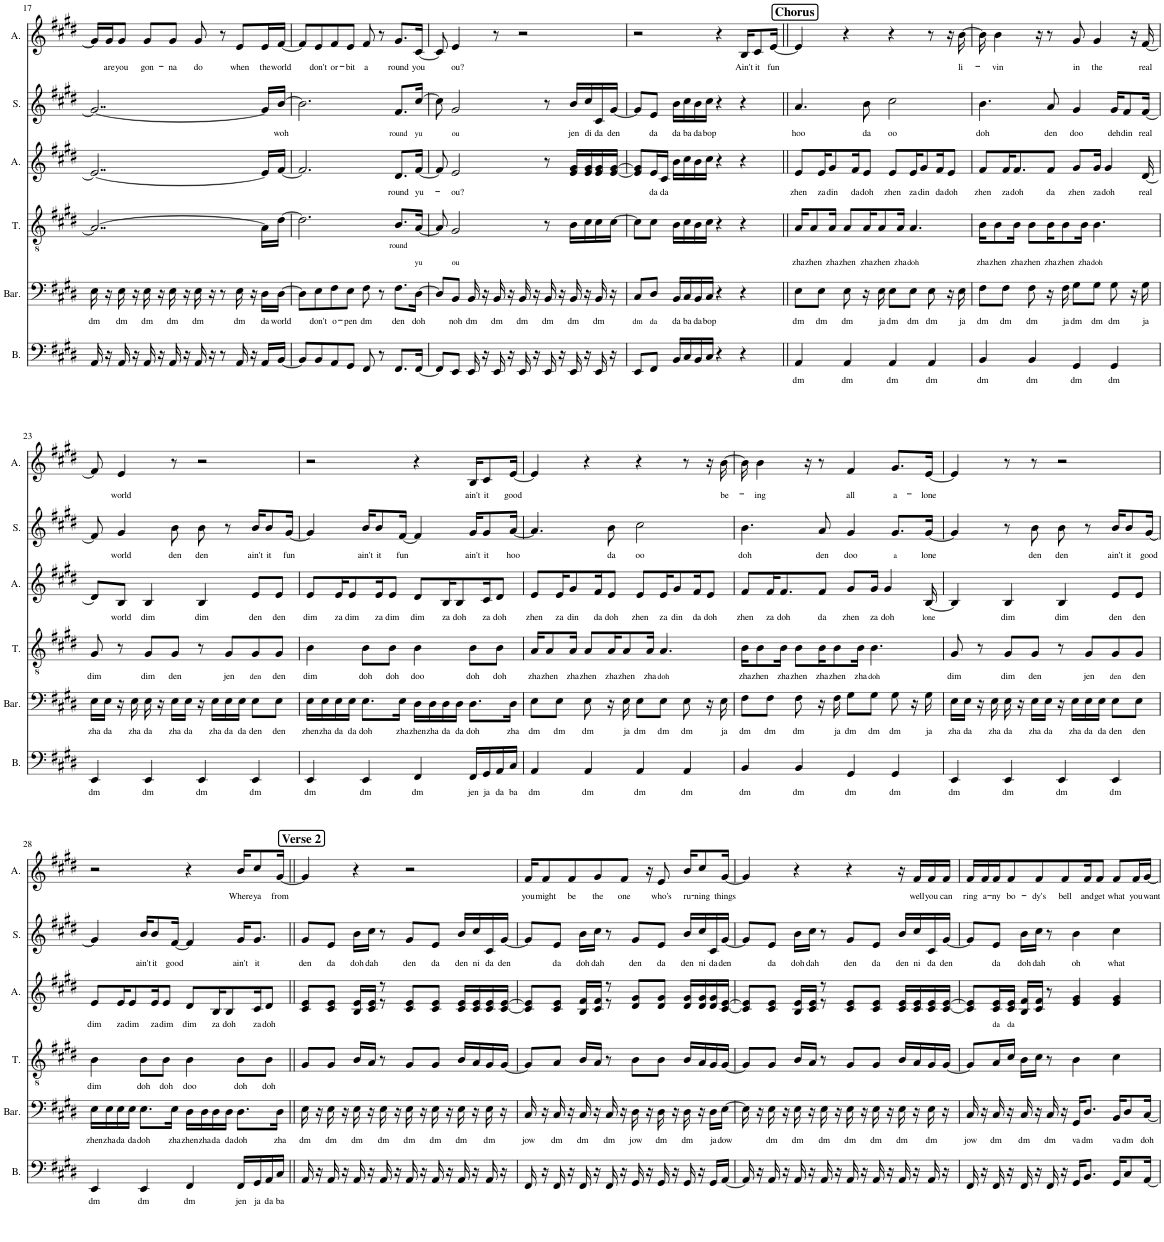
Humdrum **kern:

**kern	**text	**kern	**text	**kern	**text	**kern	**text	**kern	**text	**kern	**text
*part6	*part6	*part5	*part5	*part4	*part4	*part3	*part3	*part2	*part2	*part1	*part1
*staff6	*staff6	*staff5	*staff5	*staff4	*staff4	*staff3	*staff3	*staff2	*staff2	*staff1	*staff1
*I"Bass	*	*I"Baritone	*	*I"Tenor	*	*I"Alto	*	*I"Soprano	*	*I"Alto	*
*I'B.	*	*I'Bar.	*	*I'T.	*	*I'A.	*	*I'S.	*	*I'A.	*
!!LO:PB:g=z
*clefF4	*	*clefF4	*	*clefGv2	*	*clefG2	*	*clefG2	*	*clefG2	*
*k[f#c#g#d#]	*	*k[f#c#g#d#]	*	*k[f#c#g#d#]	*	*k[f#c#g#d#]	*	*k[f#c#g#d#]	*	*k[f#c#g#d#]	*
*M4/4	*	*M4/4	*	*M4/4	*	*M4/4	*	*M4/4	*	*M4/4	*
=17	=17	=17	=17	=17	=17	=17	=17	=17	=17	=17	=17
!	!	!	!LO:LY:b	!	!	!	!	!	!	!	!
16AA/	.	16E\	dm	2..A/_	.	2..e/_	.	2..g#/_	.	16g#/LL]	.
!	!	!	!	!	!	!	!	!	!	!	!LO:LY:b
16r	.	16r	.	.	.	.	.	.	.	16g#/J	are
!	!	!	!LO:LY:b	!	!	!	!	!	!	!	!LO:LY:b
16AA/	.	16E\	dm	.	.	.	.	.	.	8g#/J	you
16r	.	16r	.	.	.	.	.	.	.	.	.
!	!	!	!LO:LY:b	!	!	!	!	!	!	!	!LO:LY:b
16AA/	.	16E\	dm	.	.	.	.	.	.	8g#/L	gon-
16r	.	16r	.	.	.	.	.	.	.	.	.
!	!	!	!LO:LY:b	!	!	!	!	!	!	!	!LO:LY:b
16AA/	.	16E\	dm	.	.	.	.	.	.	8g#/J	-na
16r	.	16r	.	.	.	.	.	.	.	.	.
!	!	!	!LO:LY:b	!	!	!	!	!	!	!	!LO:LY:b
16AA/	.	16E\	dm	.	.	.	.	.	.	8g#/	do
16r	.	16r	.	.	.	.	.	.	.	.	.
8r	.	8r	.	.	.	.	.	.	.	8r	.
!	!	!	!LO:LY:b	!	!	!	!	!	!	!	!LO:LY:b
16AA/	.	16E\	dm	.	.	.	.	.	.	8e/L	when
16r	.	16r	.	.	.	.	.	.	.	.	.
!	!	!	!LO:LY:b	!	!	!	!	!	!	!	!LO:LY:b
16AA/LL	.	16D#\LL	da	16A\LL]	.	16e/LL]	.	16g#/LL]	.	16e/L	the
!	!	!	!LO:LY:b	!	!	!	!	!	!LO:LY:b	!	!LO:LY:b
[16BB/JJ	.	[16D#\JJ	world	[16d#\JJ	.	[16f#/JJ	.	[16b/JJ	woh	[16f#/JJ	world
=18	=18	=18	=18	=18	=18	=18	=18	=18	=18	=18	=18
8BB/L]	.	8D#\L]	.	2.d#\]	.	2.f#/]	.	2.b\]	.	8f#/L]	.
!	!	!	!LO:LY:b	!	!	!	!	!	!	!	!LO:LY:b
8BB/	.	8E\	don't	.	.	.	.	.	.	8e/	don't
!	!	!	!LO:LY:b	!	!	!	!	!	!	!	!LO:LY:b
8AA/	.	8F#\	o-	.	.	.	.	.	.	8f#/	or-
!	!	!	!LO:LY:b	!	!	!	!	!	!	!	!LO:LY:b
8GG#/J	.	8E\J	-pen	.	.	.	.	.	.	8e/J	-bit
!	!	!	!LO:LY:b	!	!	!	!	!	!	!	!LO:LY:b
8FF#/	.	8F#\	dm	.	.	.	.	.	.	8f#/	a
8r	.	8r	.	.	.	.	.	.	.	8r	.
!	!	!	!LO:LY:b	!	!LO:LY:b	!	!LO:LY:b	!	!LO:LY:b	!	!LO:LY:b
8.FF#/L	.	8.F#\L	den	8.B/L	round	8.d#/L	round	8.f#/L	round	8.g#/L	round
!	!	!	!LO:LY:b	!	!LO:LY:b	!	!LO:LY:b	!	!LO:LY:b	!	!LO:LY:b
[16FF#/Jk	.	[16D#\Jk	doh	[16A/Jk	yu	[16f#/Jk	yu-	[16cc#/Jk	yu	[16c#/Jk	you
=19	=19	=19	=19	=19	=19	=19	=19	=19	=19	=19	=19
8FF#/L]	.	8D#/L]	.	8A/]	.	8f#/]	.	8cc#\]	.	8c#/]	.
!	!	!	!LO:LY:b	!	!LO:LY:b	!	!LO:LY:b	!	!LO:LY:b	!	!LO:LY:b
8EE/J	.	8BB/J	noh	2G#/	ou	2e/	-ou?	2g#/	ou	4e/	ou?
!	!	!	!LO:LY:b	!	!	!	!	!	!	!	!
16EE/	.	16BB/	dm	.	.	.	.	.	.	.	.
16r	.	16r	.	.	.	.	.	.	.	.	.
!	!	!	!LO:LY:b	!	!	!	!	!	!	!	!
16EE/	.	16BB/	dm	.	.	.	.	.	.	8r	.
16r	.	16r	.	.	.	.	.	.	.	.	.
!	!	!	!LO:LY:b	!	!	!	!	!	!	!	!
16EE/	.	16BB/	dm	.	.	.	.	.	.	2r	.
16r	.	16r	.	.	.	.	.	.	.	.	.
!	!	!	!LO:LY:b	!	!	!	!	!	!	!	!
16EE/	.	16BB/	dm	8r	.	8r	.	8r	.	.	.
16r	.	16r	.	.	.	.	.	.	.	.	.
!	!	!	!LO:LY:b	!	!	!	!	!	!LO:LY:b	!	!
16EE/	.	16BB/	dm	16B\LL	.	16e/ 16g#/LL	.	16b/LL	jen	.	.
!	!	!	!	!	!	!	!	!	!LO:LY:b	!	!
16r	.	16r	.	16c#\	.	16e/ 16g#/	.	16cc#/	di	.	.
!	!	!	!LO:LY:b	!	!	!	!	!	!LO:LY:b	!	!
16EE/	.	16BB/	dm	16c#\	.	16e/ 16g#/	.	16c#/	da	.	.
!	!	!	!	!	!	!	!	!	!LO:LY:b	!	!
16r	.	16r	.	[16c#\JJ	.	[16e/ [16g#/JJ	.	[16g#/JJ	den	.	.
=20	=20	=20	=20	=20	=20	=20	=20	=20	=20	=20	=20
!	!	!	!LO:LY:b	!	!	!	!	!	!	!	!
8EE/L	.	8C#/L	dm	8c#\L]	.	8e/] 8g#/]L	.	8g#/L]	.	2r	.
!	!	!	!LO:LY:b	!	!	!	!LO:LY:b	!	!LO:LY:b	!	!
8FF#/J	.	8D#/J	da	8c#\J	.	16e/L	da	8e/J	da	.	.
!	!	!	!	!	!	!	!LO:LY:b	!	!	!	!
.	.	.	.	.	.	16c#/JJ	da	.	.	.	.
!	!	!	!LO:LY:b	!	!	!	!	!	!LO:LY:b	!	!
16BB/LL	.	16BB/LL	da	16B\LL	.	16b\LL	.	16b\LL	da	.	.
!	!	!	!LO:LY:b	!	!	!	!	!	!LO:LY:b	!	!
16C#/	.	16C#/	ba	16c#\	.	16cc#\	.	16cc#\	ba	.	.
!	!	!	!LO:LY:b	!	!	!	!	!	!LO:LY:b	!	!
16BB/	.	16BB/	da	16B\	.	16b\	.	16b\	da	.	.
!	!	!	!LO:LY:b	!	!	!	!	!	!LO:LY:b	!	!
16C#/JJ	.	16C#/JJ	bop	16c#\JJ	.	16cc#\JJ	.	16cc#\JJ	bop	.	.
4r	.	4r	.	4r	.	4r	.	4r	.	4r	.
!	!	!	!	!	!	!	!	!	!	!	!LO:LY:b
4r	.	4r	.	4r	.	4r	.	4r	.	16B/KL	Ain't
!	!	!	!	!	!	!	!	!	!	!	!LO:LY:b
.	.	.	.	.	.	.	.	.	.	8c#/	it
!	!	!	!	!	!	!	!	!	!	!	!LO:LY:b
.	.	.	.	.	.	.	.	.	.	[16e/Jk	fun
=21||	=21||	=21||	=21||	=21||	=21||	=21||	=21||	=21||	=21||	=21||	=21||
!	!	!	!	!	!	!	!	!	!	!LO:TX:a:B:t=Chorus	!
!	!LO:LY:b	!	!LO:LY:b	!	!LO:LY:b	!	!LO:LY:b	!	!LO:LY:b	!	!
4AA/	dm	8E\L	dm	16A/KL	zha	8e/L	zhen	4.a/	hoo	4e/]	.
!	!	!	!	!	!LO:LY:b	!	!	!	!	!	!
.	.	.	.	8A/	zhen	.	.	.	.	.	.
!	!	!	!LO:LY:b	!	!	!	!LO:LY:b	!	!	!	!
.	.	8E\J	dm	.	.	16e/K	za	.	.	.	.
!	!	!	!	!	!LO:LY:b	!	!LO:LY:b	!	!	!	!
.	.	.	.	16A/Jk	zha	8g#/	din	.	.	.	.
!	!LO:LY:b	!	!LO:LY:b	!	!LO:LY:b	!	!	!	!	!	!
4AA/	dm	8E\	dm	8A/L	zhen	.	.	.	.	4r	.
!	!	!	!	!	!	!	!LO:LY:b	!	!	!	!
.	.	.	.	.	.	16f#/K	da	.	.	.	.
!	!	!	!	!	!LO:LY:b	!	!LO:LY:b	!	!LO:LY:b	!	!
.	.	16r	.	16A/K	zha	8e/J	doh	8b\	da	.	.
!	!	!	!LO:LY:b	!	!LO:LY:b	!	!	!	!	!	!
.	.	16E\	ja	8A/	zhen	.	.	.	.	.	.
!	!LO:LY:b	!	!LO:LY:b	!	!	!	!LO:LY:b	!	!LO:LY:b	!	!
4AA/	dm	8E\L	dm	.	.	8e/L	zhen	2cc#\	oo	4r	.
!	!	!	!	!	!LO:LY:b	!	!	!	!	!	!
.	.	.	.	16A/Jk	zha	.	.	.	.	.	.
!	!	!	!LO:LY:b	!	!LO:LY:b	!	!LO:LY:b	!	!	!	!
.	.	8E\J	dm	4.A/	doh	16e/K	za	.	.	.	.
!	!	!	!	!	!	!	!LO:LY:b	!	!	!	!
.	.	.	.	.	.	8g#/	din	.	.	.	.
!	!LO:LY:b	!	!LO:LY:b	!	!	!	!	!	!	!	!
4AA/	dm	8E\	dm	.	.	.	.	.	.	8r	.
!	!	!	!	!	!	!	!LO:LY:b	!	!	!	!
.	.	.	.	.	.	16f#/K	da	.	.	.	.
!	!	!	!	!	!	!	!LO:LY:b	!	!	!	!
.	.	16r	.	.	.	8e/J	doh	.	.	16r	.
!	!	!	!LO:LY:b	!	!	!	!	!	!	!	!LO:LY:b
.	.	16E\	ja	.	.	.	.	.	.	[16b\	li-
=22	=22	=22	=22	=22	=22	=22	=22	=22	=22	=22	=22
!	!LO:LY:b	!	!LO:LY:b	!	!LO:LY:b	!	!LO:LY:b	!	!LO:LY:b	!	!
4BB/	dm	8F#\L	dm	16B\KL	zha	8f#/L	zhen	4.b\	doh	16b\]	.
!	!	!	!	!	!LO:LY:b	!	!	!	!	!	!LO:LY:b
.	.	.	.	8B\	zhen	.	.	.	.	4b\	-vin
!	!	!	!LO:LY:b	!	!	!	!LO:LY:b	!	!	!	!
.	.	8F#\J	dm	.	.	16f#/K	za	.	.	.	.
!	!	!	!	!	!LO:LY:b	!	!LO:LY:b	!	!	!	!
.	.	.	.	16B\Jk	zha	8.f#/	doh	.	.	.	.
!	!LO:LY:b	!	!LO:LY:b	!	!LO:LY:b	!	!	!	!	!	!
4BB/	dm	8F#\	dm	8B\L	zhen	.	.	.	.	.	.
.	.	.	.	.	.	.	.	.	.	16r	.
!	!	!	!	!	!LO:LY:b	!	!LO:LY:b	!	!LO:LY:b	!	!
.	.	16r	.	16B\K	zha	8f#/J	da	8a/	den	8r	.
!	!	!	!LO:LY:b	!	!LO:LY:b	!	!	!	!	!	!
.	.	16F#\	ja	8B\	zhen	.	.	.	.	.	.
!	!LO:LY:b	!	!LO:LY:b	!	!	!	!LO:LY:b	!	!LO:LY:b	!	!LO:LY:b
4GG#/	dm	8G#\L	dm	.	.	8g#/L	zhen	4g#/	doo	8g#/	in
!	!	!	!	!	!LO:LY:b	!	!	!	!	!	!
.	.	.	.	16B\Jk	zha	.	.	.	.	.	.
!	!	!	!LO:LY:b	!	!LO:LY:b	!	!LO:LY:b	!	!	!	!LO:LY:b
.	.	8G#\J	dm	4.B\	doh	16g#/Jk	za	.	.	4g#/	the
!	!	!	!	!	!	!	!LO:LY:b	!	!	!	!
.	.	.	.	.	.	4g#/	doh	.	.	.	.
!	!LO:LY:b	!	!LO:LY:b	!	!	!	!	!	!LO:LY:b	!	!
4GG#/	dm	8G#\	dm	.	.	.	.	16g#/KL	deh	.	.
!	!	!	!	!	!	!	!	!	!LO:LY:b	!	!
.	.	.	.	.	.	.	.	8f#/	din	.	.
.	.	16r	.	.	.	.	.	.	.	16r	.
!	!	!	!LO:LY:b	!	!	!	!LO:LY:b	!	!LO:LY:b	!	!LO:LY:b
.	.	16G#\	ja	.	.	[16d#/	real	[16f#/Jk	real	[16f#/	real
!!LO:LB:g=z
=23	=23	=23	=23	=23	=23	=23	=23	=23	=23	=23	=23
!	!LO:LY:b	!	!LO:LY:b	!	!LO:LY:b	!	!	!	!	!	!
4EE/	dm	16E\LL	zha	8G#/	dim	8d#/L]	.	8f#/]	.	8f#/]	.
!	!	!	!LO:LY:b	!	!	!	!	!	!	!	!
.	.	16E\JJ	da	.	.	.	.	.	.	.	.
!	!	!	!	!	!	!	!LO:LY:b	!	!LO:LY:b	!	!LO:LY:b
.	.	16r	.	8r	.	8B/J	world	4g#/	world	4e/	world
!	!	!	!LO:LY:b	!	!	!	!	!	!	!	!
.	.	16E\	zha	.	.	.	.	.	.	.	.
!	!LO:LY:b	!	!LO:LY:b	!	!LO:LY:b	!	!LO:LY:b	!	!	!	!
4EE/	dm	16E\	da	8G#/L	dim	4B/	dim	.	.	.	.
.	.	16r	.	.	.	.	.	.	.	.	.
!	!	!	!LO:LY:b	!	!LO:LY:b	!	!	!	!LO:LY:b	!	!
.	.	16E\LL	zha	8G#/J	den	.	.	8b\	den	8r	.
!	!	!	!LO:LY:b	!	!	!	!	!	!	!	!
.	.	16E\JJ	da	.	.	.	.	.	.	.	.
!	!LO:LY:b	!	!	!	!	!	!LO:LY:b	!	!LO:LY:b	!	!
4EE/	dm	16r	.	8r	.	4B/	dim	8b\	den	2r	.
!	!	!	!LO:LY:b	!	!	!	!	!	!	!	!
.	.	16E\LL	zha	.	.	.	.	.	.	.	.
!	!	!	!LO:LY:b	!	!LO:LY:b	!	!	!	!	!	!
.	.	16E\	da	8G#/L	jen	.	.	8r	.	.	.
!	!	!	!LO:LY:b	!	!	!	!	!	!	!	!
.	.	16E\JJ	da	.	.	.	.	.	.	.	.
!	!LO:LY:b	!	!LO:LY:b	!	!LO:LY:b	!	!LO:LY:b	!	!LO:LY:b	!	!
4EE/	dm	8E\L	den	8G#/	den	8e/L	den	16b/KL	ain't	.	.
!	!	!	!	!	!	!	!	!	!LO:LY:b	!	!
.	.	.	.	.	.	.	.	8b/	it	.	.
!	!	!	!LO:LY:b	!	!LO:LY:b	!	!LO:LY:b	!	!	!	!
.	.	8E\J	den	8G#/J	den	8e/J	den	.	.	.	.
!	!	!	!	!	!	!	!	!	!LO:LY:b	!	!
.	.	.	.	.	.	.	.	[16g#/Jk	fun	.	.
=24	=24	=24	=24	=24	=24	=24	=24	=24	=24	=24	=24
!	!LO:LY:b	!	!LO:LY:b	!	!LO:LY:b	!	!LO:LY:b	!	!	!	!
4EE/	dm	16E\LL	zhen	4B\	dim	8e/L	dim	4g#/]	.	2r	.
!	!	!	!LO:LY:b	!	!	!	!	!	!	!	!
.	.	16E\	zha	.	.	.	.	.	.	.	.
!	!	!	!LO:LY:b	!	!	!	!LO:LY:b	!	!	!	!
.	.	16E\	da	.	.	16e/K	za	.	.	.	.
!	!	!	!LO:LY:b	!	!	!	!LO:LY:b	!	!	!	!
.	.	16E\JJ	da	.	.	8e/	dim	.	.	.	.
!	!LO:LY:b	!	!LO:LY:b	!	!LO:LY:b	!	!	!	!LO:LY:b	!	!
4EE/	dm	8.E\L	doh	8B\L	doh	.	.	16b/KL	ain't	.	.
!	!	!	!	!	!	!	!LO:LY:b	!	!LO:LY:b	!	!
.	.	.	.	.	.	16e/K	za	8b/	it	.	.
!	!	!	!	!	!LO:LY:b	!	!LO:LY:b	!	!	!	!
.	.	.	.	8B\J	doh	8e/J	dim	.	.	.	.
!	!	!	!LO:LY:b	!	!	!	!	!	!LO:LY:b	!	!
.	.	16E\Jk	zha	.	.	.	.	[16f#/Jk	fun	.	.
!	!LO:LY:b	!	!LO:LY:b	!	!LO:LY:b	!	!LO:LY:b	!	!	!	!
4FF#/	dm	16D#\LL	zhen	4B\	doo	8d#/L	dim	4f#/]	.	4r	.
!	!	!	!LO:LY:b	!	!	!	!	!	!	!	!
.	.	16D#\	zha	.	.	.	.	.	.	.	.
!	!	!	!LO:LY:b	!	!	!	!LO:LY:b	!	!	!	!
.	.	16D#\	da	.	.	16B/K	za	.	.	.	.
!	!	!	!LO:LY:b	!	!	!	!LO:LY:b	!	!	!	!
.	.	16D#\JJ	da	.	.	8B/	doh	.	.	.	.
!	!LO:LY:b	!	!LO:LY:b	!	!LO:LY:b	!	!	!	!LO:LY:b	!	!LO:LY:b
16FF#/LL	jen	8.D#\L	doh	8B\L	doh	.	.	16g#/KL	ain't	16B/KL	ain't
!	!LO:LY:b	!	!	!	!	!	!LO:LY:b	!	!LO:LY:b	!	!LO:LY:b
16GG#/	ja	.	.	.	.	16c#/K	za	8g#/	it	8c#/	it
!	!LO:LY:b	!	!	!	!LO:LY:b	!	!LO:LY:b	!	!	!	!
16AA/	da	.	.	8B\J	doh	8d#/J	doh	.	.	.	.
!	!LO:LY:b	!	!LO:LY:b	!	!	!	!	!	!LO:LY:b	!	!LO:LY:b
16C#/JJ	ba	16D#\Jk	zha	.	.	.	.	[16a/Jk	hoo	[16e/Jk	good
=25	=25	=25	=25	=25	=25	=25	=25	=25	=25	=25	=25
!	!LO:LY:b	!	!LO:LY:b	!	!LO:LY:b	!	!LO:LY:b	!	!	!	!
4AA/	dm	8E\L	dm	16A/KL	zha	8e/L	zhen	4.a/]	.	4e/]	.
!	!	!	!	!	!LO:LY:b	!	!	!	!	!	!
.	.	.	.	8A/	zhen	.	.	.	.	.	.
!	!	!	!LO:LY:b	!	!	!	!LO:LY:b	!	!	!	!
.	.	8E\J	dm	.	.	16e/K	za	.	.	.	.
!	!	!	!	!	!LO:LY:b	!	!LO:LY:b	!	!	!	!
.	.	.	.	16A/Jk	zha	8g#/	din	.	.	.	.
!	!LO:LY:b	!	!LO:LY:b	!	!LO:LY:b	!	!	!	!	!	!
4AA/	dm	8E\	dm	8A/L	zhen	.	.	.	.	4r	.
!	!	!	!	!	!	!	!LO:LY:b	!	!	!	!
.	.	.	.	.	.	16f#/K	da	.	.	.	.
!	!	!	!	!	!LO:LY:b	!	!LO:LY:b	!	!LO:LY:b	!	!
.	.	16r	.	16A/K	zha	8e/J	doh	8b\	da	.	.
!	!	!	!LO:LY:b	!	!LO:LY:b	!	!	!	!	!	!
.	.	16E\	ja	8A/	zhen	.	.	.	.	.	.
!	!LO:LY:b	!	!LO:LY:b	!	!	!	!LO:LY:b	!	!LO:LY:b	!	!
4AA/	dm	8E\L	dm	.	.	8e/L	zhen	2cc#\	oo	4r	.
!	!	!	!	!	!LO:LY:b	!	!	!	!	!	!
.	.	.	.	16A/Jk	zha	.	.	.	.	.	.
!	!	!	!LO:LY:b	!	!LO:LY:b	!	!LO:LY:b	!	!	!	!
.	.	8E\J	dm	4.A/	doh	16e/K	za	.	.	.	.
!	!	!	!	!	!	!	!LO:LY:b	!	!	!	!
.	.	.	.	.	.	8g#/	din	.	.	.	.
!	!LO:LY:b	!	!LO:LY:b	!	!	!	!	!	!	!	!
4AA/	dm	8E\	dm	.	.	.	.	.	.	8r	.
!	!	!	!	!	!	!	!LO:LY:b	!	!	!	!
.	.	.	.	.	.	16f#/K	da	.	.	.	.
!	!	!	!	!	!	!	!LO:LY:b	!	!	!	!
.	.	16r	.	.	.	8e/J	doh	.	.	16r	.
!	!	!	!LO:LY:b	!	!	!	!	!	!	!	!LO:LY:b
.	.	16E\	ja	.	.	.	.	.	.	[16b\	be-
=26	=26	=26	=26	=26	=26	=26	=26	=26	=26	=26	=26
!	!LO:LY:b	!	!LO:LY:b	!	!LO:LY:b	!	!LO:LY:b	!	!LO:LY:b	!	!
4BB/	dm	8F#\L	dm	16B\KL	zha	8f#/L	zhen	4.b\	doh	16b\]	.
!	!	!	!	!	!LO:LY:b	!	!	!	!	!	!LO:LY:b
.	.	.	.	8B\	zhen	.	.	.	.	4b\	-ing
!	!	!	!LO:LY:b	!	!	!	!LO:LY:b	!	!	!	!
.	.	8F#\J	dm	.	.	16f#/K	za	.	.	.	.
!	!	!	!	!	!LO:LY:b	!	!LO:LY:b	!	!	!	!
.	.	.	.	16B\Jk	zha	8.f#/	doh	.	.	.	.
!	!LO:LY:b	!	!LO:LY:b	!	!LO:LY:b	!	!	!	!	!	!
4BB/	dm	8F#\	dm	8B\L	zhen	.	.	.	.	.	.
.	.	.	.	.	.	.	.	.	.	16r	.
!	!	!	!	!	!LO:LY:b	!	!LO:LY:b	!	!LO:LY:b	!	!
.	.	16r	.	16B\K	zha	8f#/J	da	8a/	den	8r	.
!	!	!	!LO:LY:b	!	!LO:LY:b	!	!	!	!	!	!
.	.	16F#\	ja	8B\	zhen	.	.	.	.	.	.
!	!LO:LY:b	!	!LO:LY:b	!	!	!	!LO:LY:b	!	!LO:LY:b	!	!LO:LY:b
4GG#/	dm	8G#\L	dm	.	.	8g#/L	zhen	4g#/	doo	4f#/	all
!	!	!	!	!	!LO:LY:b	!	!	!	!	!	!
.	.	.	.	16B\Jk	zha	.	.	.	.	.	.
!	!	!	!LO:LY:b	!	!LO:LY:b	!	!LO:LY:b	!	!	!	!
.	.	8G#\J	dm	4.B\	doh	16g#/Jk	za	.	.	.	.
!	!	!	!	!	!	!	!LO:LY:b	!	!	!	!
.	.	.	.	.	.	4g#/	doh	.	.	.	.
!	!LO:LY:b	!	!LO:LY:b	!	!	!	!	!	!LO:LY:b	!	!LO:LY:b
4GG#/	dm	8G#\	dm	.	.	.	.	8.g#/L	a	8.g#/L	a-
.	.	16r	.	.	.	.	.	.	.	.	.
!	!	!	!LO:LY:b	!	!	!	!LO:LY:b	!	!LO:LY:b	!	!LO:LY:b
.	.	16G#\	ja	.	.	[16B/	lone	[16g#/Jk	lone	[16e/Jk	-lone
=27	=27	=27	=27	=27	=27	=27	=27	=27	=27	=27	=27
!	!LO:LY:b	!	!LO:LY:b	!	!LO:LY:b	!	!	!	!	!	!
4EE/	dm	16E\LL	zha	8G#/	dim	4B/]	.	4g#/]	.	4e/]	.
!	!	!	!LO:LY:b	!	!	!	!	!	!	!	!
.	.	16E\JJ	da	.	.	.	.	.	.	.	.
.	.	16r	.	8r	.	.	.	.	.	.	.
!	!	!	!LO:LY:b	!	!	!	!	!	!	!	!
.	.	16E\	zha	.	.	.	.	.	.	.	.
!	!LO:LY:b	!	!LO:LY:b	!	!LO:LY:b	!	!LO:LY:b	!	!	!	!
4EE/	dm	16E\	da	8G#/L	dim	4B/	dim	8r	.	8r	.
.	.	16r	.	.	.	.	.	.	.	.	.
!	!	!	!LO:LY:b	!	!LO:LY:b	!	!	!	!LO:LY:b	!	!
.	.	16E\LL	zha	8G#/J	den	.	.	8b\	den	8r	.
!	!	!	!LO:LY:b	!	!	!	!	!	!	!	!
.	.	16E\JJ	da	.	.	.	.	.	.	.	.
!	!LO:LY:b	!	!	!	!	!	!LO:LY:b	!	!LO:LY:b	!	!
4EE/	dm	16r	.	8r	.	4B/	dim	8b\	den	2r	.
!	!	!	!LO:LY:b	!	!	!	!	!	!	!	!
.	.	16E\LL	zha	.	.	.	.	.	.	.	.
!	!	!	!LO:LY:b	!	!LO:LY:b	!	!	!	!	!	!
.	.	16E\	da	8G#/L	jen	.	.	8r	.	.	.
!	!	!	!LO:LY:b	!	!	!	!	!	!	!	!
.	.	16E\JJ	da	.	.	.	.	.	.	.	.
!	!LO:LY:b	!	!LO:LY:b	!	!LO:LY:b	!	!LO:LY:b	!	!LO:LY:b	!	!
4EE/	dm	8E\L	den	8G#/	den	8e/L	den	16b/KL	ain't	.	.
!	!	!	!	!	!	!	!	!	!LO:LY:b	!	!
.	.	.	.	.	.	.	.	8b/	it	.	.
!	!	!	!LO:LY:b	!	!LO:LY:b	!	!LO:LY:b	!	!	!	!
.	.	8E\J	den	8G#/J	den	8e/J	den	.	.	.	.
!	!	!	!	!	!	!	!	!	!LO:LY:b	!	!
.	.	.	.	.	.	.	.	[16g#/Jk	good	.	.
!!LO:LB:g=z
=28	=28	=28	=28	=28	=28	=28	=28	=28	=28	=28	=28
!	!LO:LY:b	!	!LO:LY:b	!	!LO:LY:b	!	!LO:LY:b	!	!	!	!
4EE/	dm	16E\LL	zhen	4B\	dim	8e/L	dim	4g#/]	.	2r	.
!	!	!	!LO:LY:b	!	!	!	!	!	!	!	!
.	.	16E\	zha	.	.	.	.	.	.	.	.
!	!	!	!LO:LY:b	!	!	!	!LO:LY:b	!	!	!	!
.	.	16E\	da	.	.	16e/K	za	.	.	.	.
!	!	!	!LO:LY:b	!	!	!	!LO:LY:b	!	!	!	!
.	.	16E\JJ	da	.	.	8e/	dim	.	.	.	.
!	!LO:LY:b	!	!LO:LY:b	!	!LO:LY:b	!	!	!	!LO:LY:b	!	!
4EE/	dm	8.E\L	doh	8B\L	doh	.	.	16b/KL	ain't	.	.
!	!	!	!	!	!	!	!LO:LY:b	!	!LO:LY:b	!	!
.	.	.	.	.	.	16e/K	za	8b/	it	.	.
!	!	!	!	!	!LO:LY:b	!	!LO:LY:b	!	!	!	!
.	.	.	.	8B\J	doh	8e/J	dim	.	.	.	.
!	!	!	!LO:LY:b	!	!	!	!	!	!LO:LY:b	!	!
.	.	16E\Jk	zha	.	.	.	.	[16f#/Jk	good	.	.
!	!LO:LY:b	!	!LO:LY:b	!	!LO:LY:b	!	!LO:LY:b	!	!	!	!
4FF#/	dm	16D#\LL	zhen	4B\	doo	8d#/L	dim	4f#/]	.	4r	.
!	!	!	!LO:LY:b	!	!	!	!	!	!	!	!
.	.	16D#\	zha	.	.	.	.	.	.	.	.
!	!	!	!LO:LY:b	!	!	!	!LO:LY:b	!	!	!	!
.	.	16D#\	da	.	.	16B/K	za	.	.	.	.
!	!	!	!LO:LY:b	!	!	!	!LO:LY:b	!	!	!	!
.	.	16D#\JJ	da	.	.	8B/	doh	.	.	.	.
!	!LO:LY:b	!	!LO:LY:b	!	!LO:LY:b	!	!	!	!LO:LY:b	!	!LO:LY:b
16FF#/LL	jen	8.D#\L	doh	8B\L	doh	.	.	16g#/KL	ain't	16b/KL	Where
!	!LO:LY:b	!	!	!	!	!	!LO:LY:b	!	!LO:LY:b	!	!LO:LY:b
16GG#/	ja	.	.	.	.	16c#/K	za	8.g#/J	it	8cc#/	ya
!	!LO:LY:b	!	!	!	!LO:LY:b	!	!LO:LY:b	!	!	!	!
16AA/	da	.	.	8B\J	doh	8d#/J	doh	.	.	.	.
!	!LO:LY:b	!	!LO:LY:b	!	!	!	!	!	!	!	!LO:LY:b
16C#/JJ	ba	16D#\Jk	zha	.	.	.	.	.	.	[16g#/Jk	from
=29||	=29||	=29||	=29||	=29||	=29||	=29||	=29||	=29||	=29||	=29||	=29||
!	!	!	!	!	!	!	!	!	!	!LO:TX:a:B:t=Verse 2	!
!	!	!	!LO:LY:b	!	!	!	!	!	!LO:LY:b	!	!
*	*	*	*	*	*	*^	*	*	*	*	*
16AA/	.	16E\	dm	8G#/L	.	8c#/ 8e/L	4.ryy	.	8g#/L	den	4g#/]	.
16r	.	16r	.	.	.	.	.	.	.	.	.	.
!	!	!	!LO:LY:b	!	!	!	!	!	!	!LO:LY:b	!	!
16AA/	.	16E\	dm	8G#/J	.	8c#/ 8e/J	.	.	8e/J	da	.	.
16r	.	16r	.	.	.	.	.	.	.	.	.	.
!	!	!	!LO:LY:b	!	!	!	!	!	!	!LO:LY:b	!	!
16AA/	.	16E\	dm	16B/LL	.	16B/ 16e/LL	.	.	16b\LL	doh	4r	.
!	!	!	!	!	!	!	!	!	!	!LO:LY:b	!	!
16r	.	16r	.	16A/JJ	.	16c#/ 16e/JJ	.	.	16cc#\JJ	dah	.	.
!	!	!	!LO:LY:b	!	!	!	!	!	!	!	!	!
16AA/	.	16E\	dm	8r	.	8r	8r	.	8r	.	.	.
16r	.	16r	.	.	.	.	.	.	.	.	.	.
!	!	!	!LO:LY:b	!	!	!	!	!	!	!LO:LY:b	!	!
16AA/	.	16E\	dm	8G#/L	.	8c#/ 8e/L	2ryy	.	8g#/L	den	2r	.
16r	.	16r	.	.	.	.	.	.	.	.	.	.
!	!	!	!LO:LY:b	!	!	!	!	!	!	!LO:LY:b	!	!
16AA/	.	16E\	dm	8G#/J	.	8c#/ 8e/J	.	.	8e/J	da	.	.
16r	.	16r	.	.	.	.	.	.	.	.	.	.
!	!	!	!LO:LY:b	!	!	!	!	!	!	!LO:LY:b	!	!
16AA/	.	16E\	dm	16B/LL	.	16c#/ 16e/LL	.	.	16b/LL	den	.	.
!	!	!	!	!	!	!	!	!	!	!LO:LY:b	!	!
16r	.	16r	.	16A/	.	16c#/ 16e/	.	.	16cc#/	ni	.	.
!	!	!	!LO:LY:b	!	!	!	!	!	!	!LO:LY:b	!	!
16AA/	.	16E\	dm	16G#/	.	16c#/ 16e/	.	.	16c#/	da	.	.
!	!	!	!	!	!	!	!	!	!	!LO:LY:b	!	!
16r	.	16r	.	[16G#/JJ	.	[16c#/ [16e/JJ	.	.	[16g#/JJ	den	.	.
=30	=30	=30	=30	=30	=30	=30	=30	=30	=30	=30	=30	=30
!	!	!	!LO:LY:b	!	!	!	!	!	!	!	!	!LO:LY:b
16FF#/	.	16C#/	jow	8G#/L]	.	8c#/] 8e/]L	4.ryy	.	8g#/L]	.	16f#/KL	you
!	!	!	!	!	!	!	!	!	!	!	!	!LO:LY:b
16r	.	16r	.	.	.	.	.	.	.	.	8f#/	might
!	!	!	!LO:LY:b	!	!	!	!	!	!	!LO:LY:b	!	!
16FF#/	.	16C#/	dm	8A/J	.	8c#/ 8e/J	.	.	8e/J	da	.	.
!	!	!	!	!	!	!	!	!	!	!	!	!LO:LY:b
16r	.	16r	.	.	.	.	.	.	.	.	8f#/	be
!	!	!	!LO:LY:b	!	!	!	!	!	!	!LO:LY:b	!	!
16FF#/	.	16C#/	dm	16B/LL	.	16B/ 16f#/LL	.	.	16b\LL	doh	.	.
!	!	!	!	!	!	!	!	!	!	!LO:LY:b	!	!LO:LY:b
16r	.	16r	.	16A/JJ	.	16c#/ 16f#/JJ	.	.	16cc#\JJ	dah	8g#/	the
!	!	!	!LO:LY:b	!	!	!	!	!	!	!	!	!
16FF#/	.	16C#/	dm	8r	.	8r	8r	.	8r	.	.	.
!	!	!	!	!	!	!	!	!	!	!	!	!LO:LY:b
16r	.	16r	.	.	.	.	.	.	.	.	8f#/J	one
!	!	!	!LO:LY:b	!	!	!	!	!	!	!LO:LY:b	!	!
16GG#/	.	16D#\	jow	8B\L	.	8d#/ 8g#/L	2ryy	.	8g#/L	den	.	.
16r	.	16r	.	.	.	.	.	.	.	.	16r	.
!	!	!	!LO:LY:b	!	!	!	!	!	!	!LO:LY:b	!	!LO:LY:b
16GG#/	.	16D#\	dm	8B\J	.	8d#/ 8g#/J	.	.	8e/J	da	8e/	who's
16r	.	16r	.	.	.	.	.	.	.	.	.	.
!	!	!	!LO:LY:b	!	!	!	!	!	!	!LO:LY:b	!	!LO:LY:b
16GG#/	.	16D#\	dm	16B/LL	.	16d#/ 16g#/LL	.	.	16b/LL	den	16b/KL	ru-
!	!	!	!	!	!	!	!	!	!	!LO:LY:b	!	!LO:LY:b
16r	.	16r	.	16A/	.	16d#/ 16g#/	.	.	16cc#/	ni	8cc#/	-ning
!	!	!	!LO:LY:b	!	!	!	!	!	!	!LO:LY:b	!	!
16GG#/LL	.	16D#\LL	ja	16G#/	.	16d#/ 16g#/	.	.	16c#/	da	.	.
!	!	!	!LO:LY:b	!	!	!	!	!	!	!LO:LY:b	!	!LO:LY:b
[16AA/JJ	.	[16E\JJ	dow	[16G#/JJ	.	[16c#/ [16e/JJ	.	.	[16g#/JJ	den	[16g#/Jk	things
=31	=31	=31	=31	=31	=31	=31	=31	=31	=31	=31	=31	=31
16AA/]	.	16E\]	.	8G#/L]	.	8c#/] 8e/]L	4.ryy	.	8g#/L]	.	4g#/]	.
16r	.	16r	.	.	.	.	.	.	.	.	.	.
!	!	!	!LO:LY:b	!	!	!	!	!	!	!LO:LY:b	!	!
16AA/	.	16E\	dm	8G#/J	.	8c#/ 8e/J	.	.	8e/J	da	.	.
16r	.	16r	.	.	.	.	.	.	.	.	.	.
!	!	!	!LO:LY:b	!	!	!	!	!	!	!LO:LY:b	!	!
16AA/	.	16E\	dm	16B/LL	.	16B/ 16e/LL	.	.	16b\LL	doh	4r	.
!	!	!	!	!	!	!	!	!	!	!LO:LY:b	!	!
16r	.	16r	.	16A/JJ	.	16c#/ 16e/JJ	.	.	16cc#\JJ	dah	.	.
!	!	!	!LO:LY:b	!	!	!	!	!	!	!	!	!
16AA/	.	16E\	dm	8r	.	8r	8r	.	8r	.	.	.
16r	.	16r	.	.	.	.	.	.	.	.	.	.
!	!	!	!LO:LY:b	!	!	!	!	!	!	!LO:LY:b	!	!
16AA/	.	16E\	dm	8G#/L	.	8c#/ 8e/L	2ryy	.	8g#/L	den	4r	.
16r	.	16r	.	.	.	.	.	.	.	.	.	.
!	!	!	!LO:LY:b	!	!	!	!	!	!	!LO:LY:b	!	!
16AA/	.	16E\	dm	8G#/J	.	8c#/ 8e/J	.	.	8e/J	da	.	.
16r	.	16r	.	.	.	.	.	.	.	.	.	.
!	!	!	!LO:LY:b	!	!	!	!	!	!	!LO:LY:b	!	!
16AA/	.	16E\	dm	16B/LL	.	16c#/ 16e/LL	.	.	16b/LL	den	16r	.
!	!	!	!	!	!	!	!	!	!	!LO:LY:b	!	!LO:LY:b
16r	.	16r	.	16A/	.	16c#/ 16e/	.	.	16cc#/	ni	16f#/LL	well
!	!	!	!LO:LY:b	!	!	!	!	!	!	!LO:LY:b	!	!LO:LY:b
16AA/	.	16E\	dm	16G#/	.	16c#/ 16e/	.	.	16c#/	da	16f#/	you
!	!	!	!	!	!	!	!	!	!	!LO:LY:b	!	!LO:LY:b
16r	.	16r	.	[16G#/JJ	.	[16c#/ [16e/JJ	.	.	[16g#/JJ	den	16f#/JJ	can
*	*	*	*	*	*	*v	*v	*	*	*	*	*
=32	=32	=32	=32	=32	=32	=32	=32	=32	=32	=32	=32
!	!	!	!LO:LY:b	!	!	!	!	!	!	!	!LO:LY:b
16FF#/	.	16C#/	jow	8G#/L]	.	8c#/] 8e/]L	.	8g#/L]	.	16f#/LL	ring
!	!	!	!	!	!	!	!	!	!	!	!LO:LY:b
16r	.	16r	.	.	.	.	.	.	.	16f#/	a-
!	!	!	!LO:LY:b	!	!	!	!LO:LY:b	!	!LO:LY:b	!	!LO:LY:b
16FF#/	.	16C#/	dm	16A/L	.	16c#/ 16e/L	da	8e/J	da	16f#/J	-ny
!	!	!	!	!	!	!	!LO:LY:b	!	!	!	!LO:LY:b
16r	.	16r	.	16c#/JJ	.	16c#/ 16e/JJ	da	.	.	8f#/	bo-
!	!	!	!LO:LY:b	!	!	!	!	!	!LO:LY:b	!	!
16FF#/	.	16C#/	dm	16B\LL	.	16B/ 16f#/LL	.	16b\LL	doh	.	.
!	!	!	!	!	!	!	!	!	!LO:LY:b	!	!LO:LY:b
16r	.	16r	.	16c#\JJ	.	16c#/ 16f#/JJ	.	16cc#\JJ	dah	8f#/	-dy's
!	!	!	!LO:LY:b	!	!	!	!	!	!	!	!
16FF#/	.	16C#/	dm	8r	.	8r	.	8r	.	.	.
!	!	!	!	!	!	!	!	!	!	!	!LO:LY:b
16r	.	16r	.	.	.	.	.	.	.	8f#/	bell
!	!	!	!LO:LY:b	!	!	!	!	!	!LO:LY:b	!	!
16GG#/KL	.	16GG#/KL	va	4B\	.	4e/ 4g#/	.	4b\	oh	.	.
!	!	!	!LO:LY:b	!	!	!	!	!	!	!	!LO:LY:b
8.BB/J	.	8.D#/J	dm	.	.	.	.	.	.	16f#/K	and
!	!	!	!	!	!	!	!	!	!	!	!LO:LY:b
.	.	.	.	.	.	.	.	.	.	8f#/J	get
!	!	!	!LO:LY:b	!	!	!	!	!	!LO:LY:b	!	!LO:LY:b
16GG#/KL	.	16BB/KL	va	4c#\	.	4e/ 4g#/	.	4cc#\	what	8f#/L	what
!	!	!	!LO:LY:b	!	!	!	!	!	!	!	!
8C#/	.	8D#/	dm	.	.	.	.	.	.	.	.
!	!	!	!	!	!	!	!	!	!	!	!LO:LY:b
.	.	.	.	.	.	.	.	.	.	16f#/L	you
!	!	!	!LO:LY:b	!	!	!	!	!	!	!	!LO:LY:b
[16AA/Jk	.	[16C#/Jk	doh	.	.	.	.	.	.	[16g#/JJ	want-
=	=	=	=	=	=	=	=	=	=	=	=
*-	*-	*-	*-	*-	*-	*-	*-	*-	*-	*-	*-
